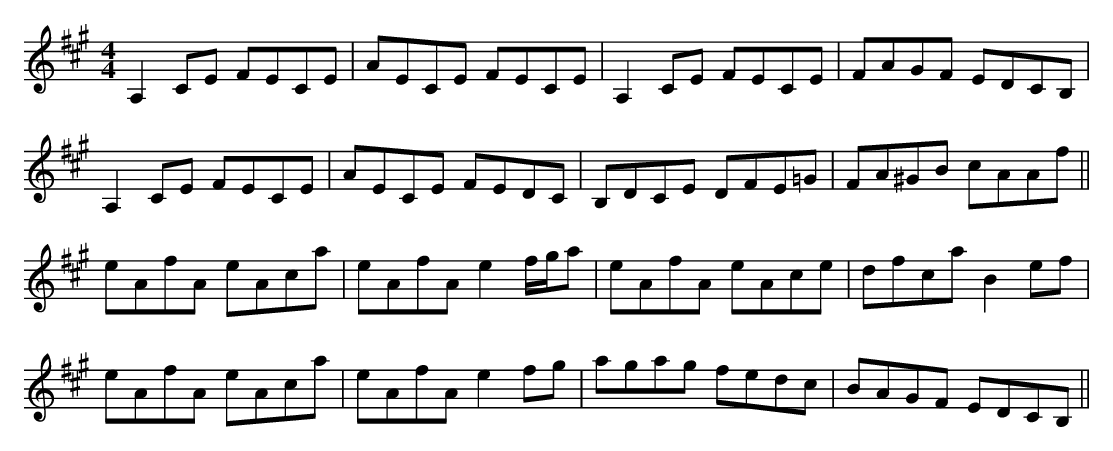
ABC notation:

X:1
M:4/4
K:A
A,2CE FECE|AECE FECE|A,2CE FECE|FAGF EDCB,|
A,2CE FECE|AECE FEDC|B,DCE DFE=G|FA^GB cAAf||
eAfA eAca|eAfA e2f/g/a|eAfA eAce|dfca B2ef|
eAfA eAca|eAfA e2fg|agag fedc|BAGF EDCB,||
